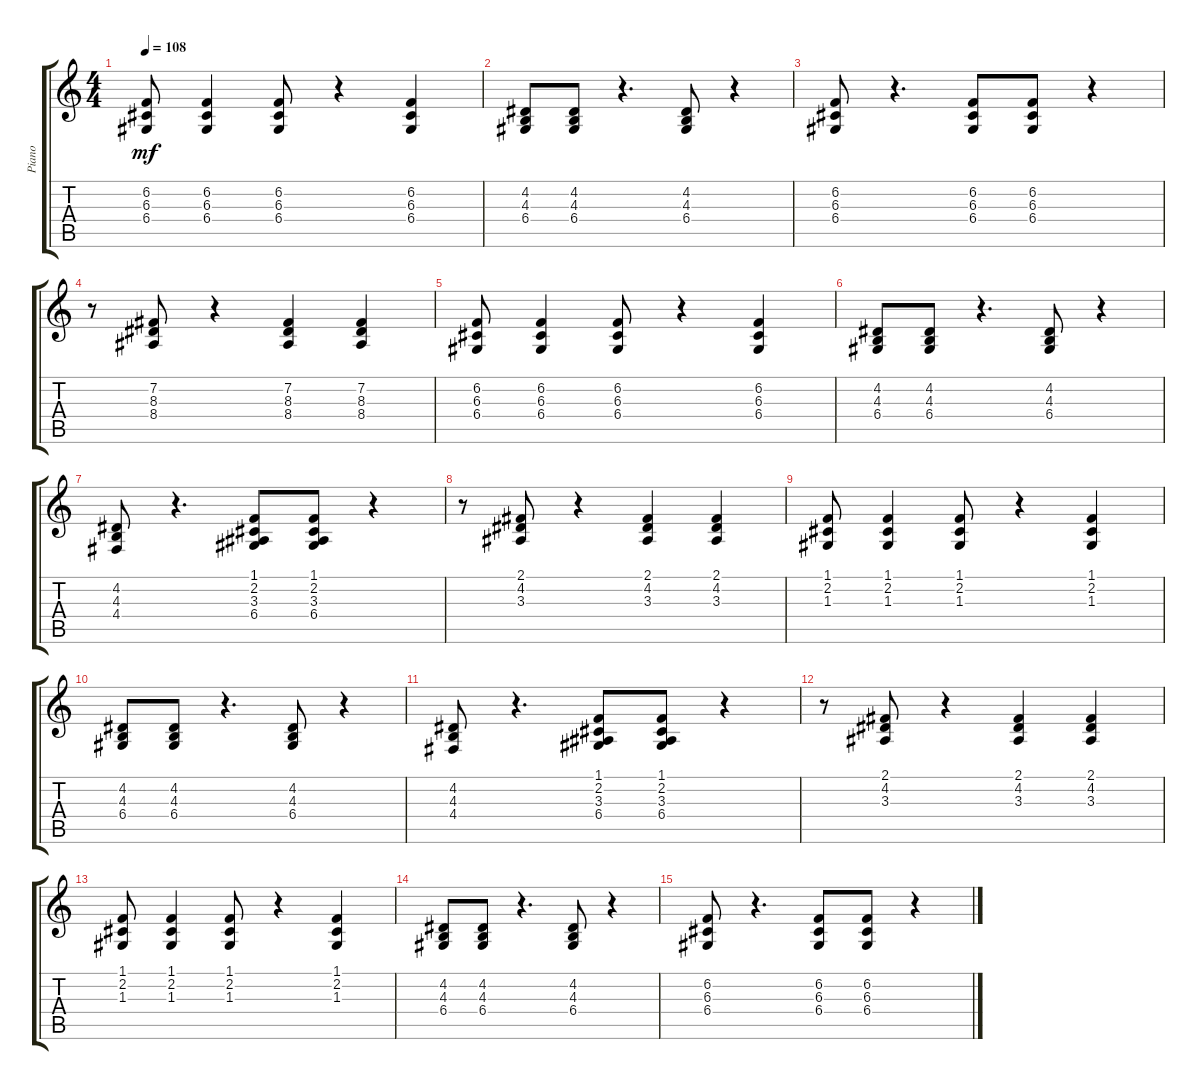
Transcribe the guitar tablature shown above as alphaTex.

\track ("Piano" "Piano") {instrument electricpiano2}
\staff {score tabs}
\tuning (E4 B3 G3 D3 A2 E2) {hide}
\ts (4 4)
\tempo 108
\clef g2
\ks c
(6.2 6.3 6.4).8{dy mf} (6.2 6.3 6.4).4 (6.2 6.3 6.4).8 r.4 (6.2 6.3 6.4).4 |
(4.2 4.3 6.4).8 (4.2 4.3 6.4).8 r.4{d} (4.2 4.3 6.4).8 r.4 |
(6.2 6.3 6.4).8 r.4{d} (6.2 6.3 6.4).8 (6.2 6.3 6.4).8 r.4 |
r.8 (7.2 8.3 8.4).8 r.4 (7.2 8.3 8.4).4 (7.2 8.3 8.4).4 |
(6.2 6.3 6.4).8 (6.2 6.3 6.4).4 (6.2 6.3 6.4).8 r.4 (6.2 6.3 6.4).4 |
(4.2 4.3 6.4).8 (4.2 4.3 6.4).8 r.4{d} (4.2 4.3 6.4).8 r.4 |
(4.2 4.3 4.4).8 r.4{d} (1.1 2.2 3.3 6.4).8 (1.1 2.2 3.3 6.4).8 r.4 |
r.8 (2.1 4.2 3.3).8 r.4 (2.1 4.2 3.3).4 (2.1 4.2 3.3).4 |
(1.1 2.2 1.3).8 (1.1 2.2 1.3).4 (1.1 2.2 1.3).8 r.4 (1.1 2.2 1.3).4 |
(4.2 4.3 6.4).8 (4.2 4.3 6.4).8 r.4{d} (4.2 4.3 6.4).8 r.4 |
(4.2 4.3 4.4).8 r.4{d} (1.1 2.2 3.3 6.4).8 (1.1 2.2 3.3 6.4).8 r.4 |
r.8 (2.1 4.2 3.3).8 r.4 (2.1 4.2 3.3).4 (2.1 4.2 3.3).4 |
(1.1 2.2 1.3).8 (1.1 2.2 1.3).4 (1.1 2.2 1.3).8 r.4 (1.1 2.2 1.3).4 |
(4.2 4.3 6.4).8{volume 9} (4.2 4.3 6.4).8{volume 7} r.4{d} (4.2 4.3 6.4).8{volume 8} r.4 |
(6.2 6.3 6.4).8{volume 7} r.4{d} (6.2 6.3 6.4).8{volume 5} (6.2 6.3 6.4).8{volume 4} r.4
